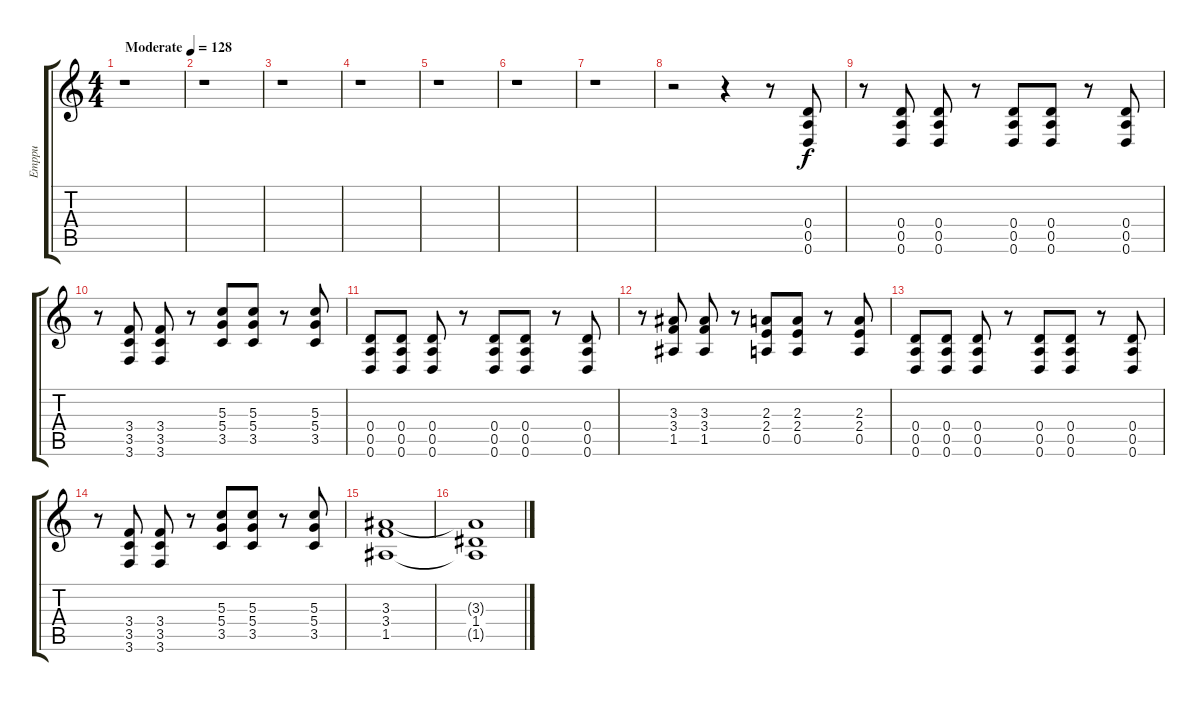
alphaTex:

\track ("Emppu" "Emppu") {instrument distortionguitar}
\staff {score tabs}
\tuning (E4 B3 G3 D3 A2 D2) {hide}
\ts (4 4)
\tempo (128 "Moderate")
\clef g2
\ks c
r.1{dy f instrument distortionguitar} |
r.1 |
r.1 |
r.1 |
r.1 |
r.1 |
r.1 |
r.2 r.4 r.8 (0.4 0.5 0.6).8 |
r.8 (0.4 0.5 0.6).8 (0.4 0.5 0.6).8 r.8 (0.4 0.5 0.6).8 (0.4 0.5 0.6).8 r.8 (0.4 0.5 0.6).8 |
r.8 (3.4 3.5 3.6).8 (3.4 3.5 3.6).8 r.8 (5.3 5.4 3.5).8 (5.3 5.4 3.5).8 r.8 (5.3 5.4 3.5).8 |
(0.4 0.5 0.6).8 (0.4 0.5 0.6).8 (0.4 0.5 0.6).8 r.8 (0.4 0.5 0.6).8 (0.4 0.5 0.6).8 r.8 (0.4 0.5 0.6).8 |
r.8 (3.3 3.4 1.5).8 (3.3 3.4 1.5).8 r.8 (2.3 2.4 0.5).8 (2.3 2.4 0.5).8 r.8 (2.3 2.4 0.5).8 |
(0.4 0.5 0.6).8 (0.4 0.5 0.6).8 (0.4 0.5 0.6).8 r.8 (0.4 0.5 0.6).8 (0.4 0.5 0.6).8 r.8 (0.4 0.5 0.6).8 |
r.8 (3.4 3.5 3.6).8 (3.4 3.5 3.6).8 r.8 (5.3 5.4 3.5).8 (5.3 5.4 3.5).8 r.8 (5.3 5.4 3.5).8 |
(3.3 3.4 1.5).1 |
(3.3{t} 1.4 1.5{t}).1
